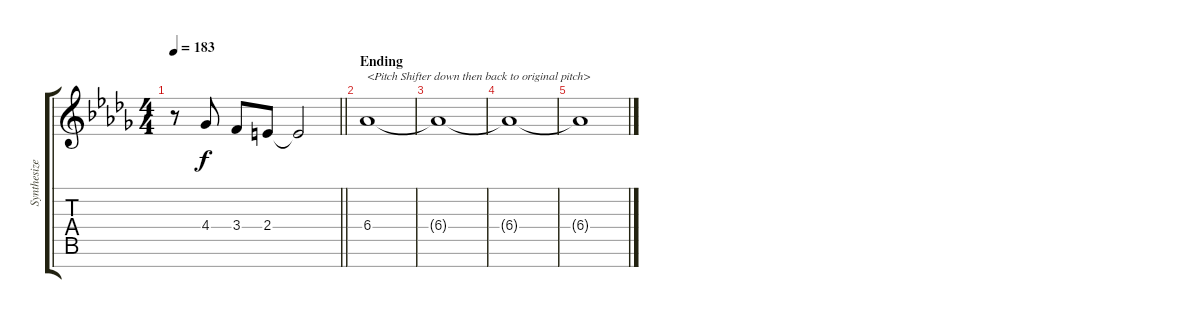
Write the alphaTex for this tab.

\track ("Synthesizer" "Synthesize") {instrument lead1square}
\staff {score tabs}
\tuning (E5 B4 G4 D4 A3 E3 B2) {hide}
\ts (4 4)
\tempo 183
\clef g2
\barLineRight lightlight
\ks db
r.8{dy f} 4.4.8 3.4.8 2.4.8 2.4{t}.2 |
\section ("" "Ending")
6.4.1{txt "<Pitch Shifter down then back to original pitch>"} |
6.4{t}.1 |
6.4{t}.1 |
6.4{t}.1
